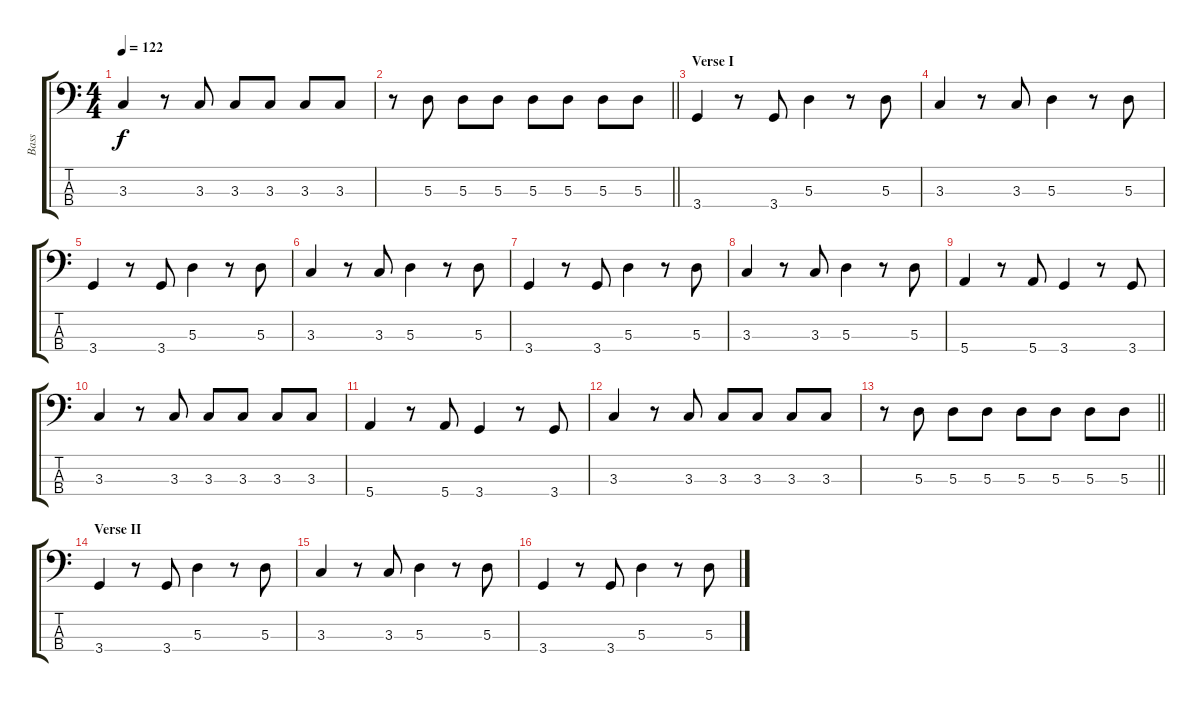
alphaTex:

\track ("Bass" "Bass") {instrument electricbassfinger}
\staff {score tabs}
\tuning (G2 D2 A1 E1) {hide}
\ts (4 4)
\tempo 122
\clef f4
\ks c
3.3.4{dy f} r.8 3.3.8 3.3.8 3.3.8 3.3.8 3.3.8 |
\barLineRight lightlight
r.8 5.3.8 5.3.8 5.3.8 5.3.8 5.3.8 5.3.8 5.3.8 |
\section ("" "Verse I")
3.4.4 r.8 3.4.8 5.3.4 r.8 5.3.8 |
3.3.4 r.8 3.3.8 5.3.4 r.8 5.3.8 |
3.4.4 r.8 3.4.8 5.3.4 r.8 5.3.8 |
3.3.4 r.8 3.3.8 5.3.4 r.8 5.3.8 |
3.4.4 r.8 3.4.8 5.3.4 r.8 5.3.8 |
3.3.4 r.8 3.3.8 5.3.4 r.8 5.3.8 |
5.4.4 r.8 5.4.8 3.4.4 r.8 3.4.8 |
3.3.4 r.8 3.3.8 3.3.8 3.3.8 3.3.8 3.3.8 |
5.4.4 r.8 5.4.8 3.4.4 r.8 3.4.8 |
3.3.4 r.8 3.3.8 3.3.8 3.3.8 3.3.8 3.3.8 |
\barLineRight lightlight
r.8 5.3.8 5.3.8 5.3.8 5.3.8 5.3.8 5.3.8 5.3.8 |
\section ("" "Verse II")
3.4.4 r.8 3.4.8 5.3.4 r.8 5.3.8 |
3.3.4 r.8 3.3.8 5.3.4 r.8 5.3.8 |
3.4.4 r.8 3.4.8 5.3.4 r.8 5.3.8
